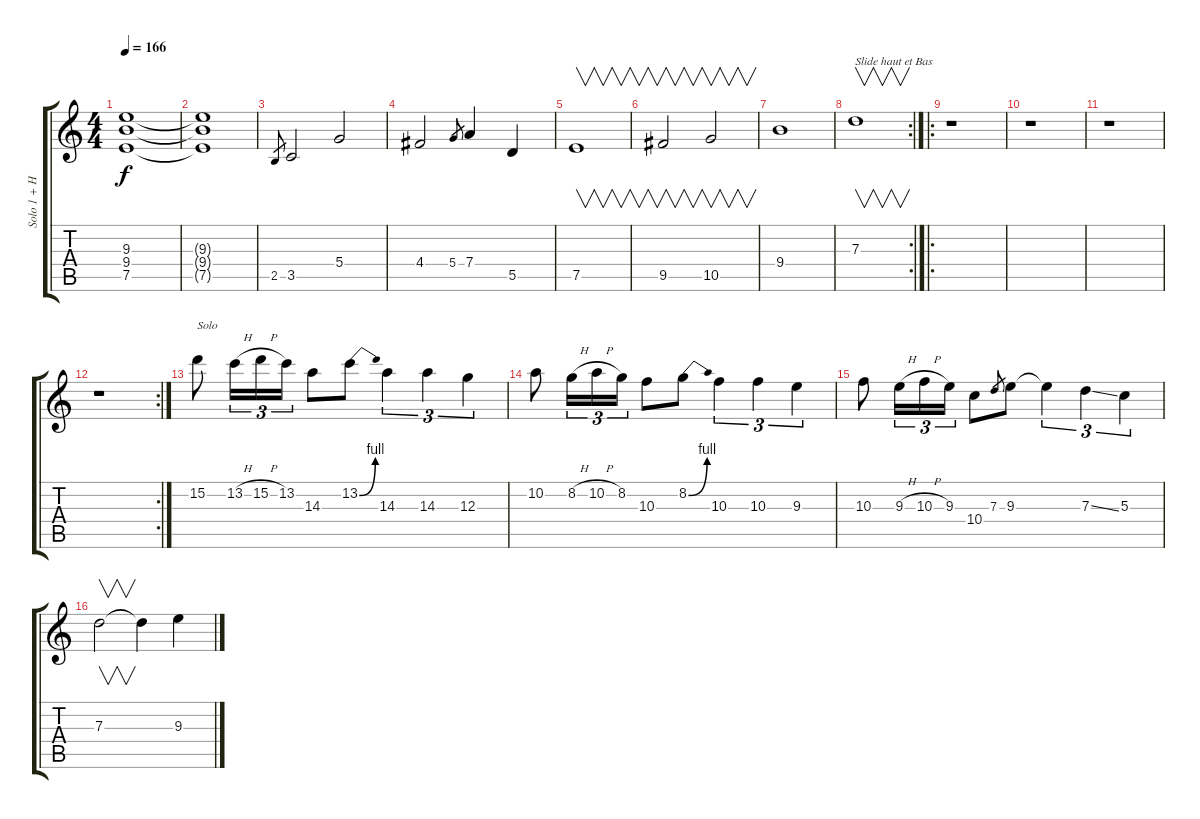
\track ("Solo 1 + Harmonisé" "Solo 1 + H") {instrument distortionguitar}
\staff {score tabs}
\tuning (E4 B3 G3 D3 A2 E2) {hide}
\ts (4 4)
\tempo 166
\clef g2
\ks c
(9.3 9.4 7.5).1{dy f} |
(9.3{t} 9.4{t} 7.5{t}).1 |
2.5.8{gr} 3.5.2 5.4.2 |
4.4.2 5.4.8{gr} 7.4.4 5.5.4 |
7.5.1{v} |
9.5.2{v} 10.5.2{v} |
9.4.1 |
\rc 2
7.3.1{v txt "Slide haut et Bas"} |
\ro
r.1 |
r.1 |
r.1 |
\rc 2
r.1 |
15.2.8{txt "Solo"} 13.2{h}.16{tu (3 2)} 15.2{h}.16{tu (3 2)} 13.2.16{tu (3 2)} 14.3.8 13.2{be (bend 0 0 60 4)}.8 14.3.4{tu (3 2)} 14.3.4{tu (3 2)} 12.3.4{tu (3 2)} |
10.2.8 8.2{h}.16{tu (3 2)} 10.2{h}.16{tu (3 2)} 8.2.16{tu (3 2)} 10.3.8 8.2{be (bend 0 0 60 4)}.8 10.3.4{tu (3 2)} 10.3.4{tu (3 2)} 9.3.4{tu (3 2)} |
10.3.8 9.3{h}.16{tu (3 2)} 10.3{h}.16{tu (3 2)} 9.3.16{tu (3 2)} 10.4.8 7.3.8{gr} 9.3.8 9.3{t}.4{tu (3 2)} 7.3{ss}.4{tu (3 2)} 5.3.4{tu (3 2)} |
7.3.2{v} 7.3{t}.4 9.3.4
